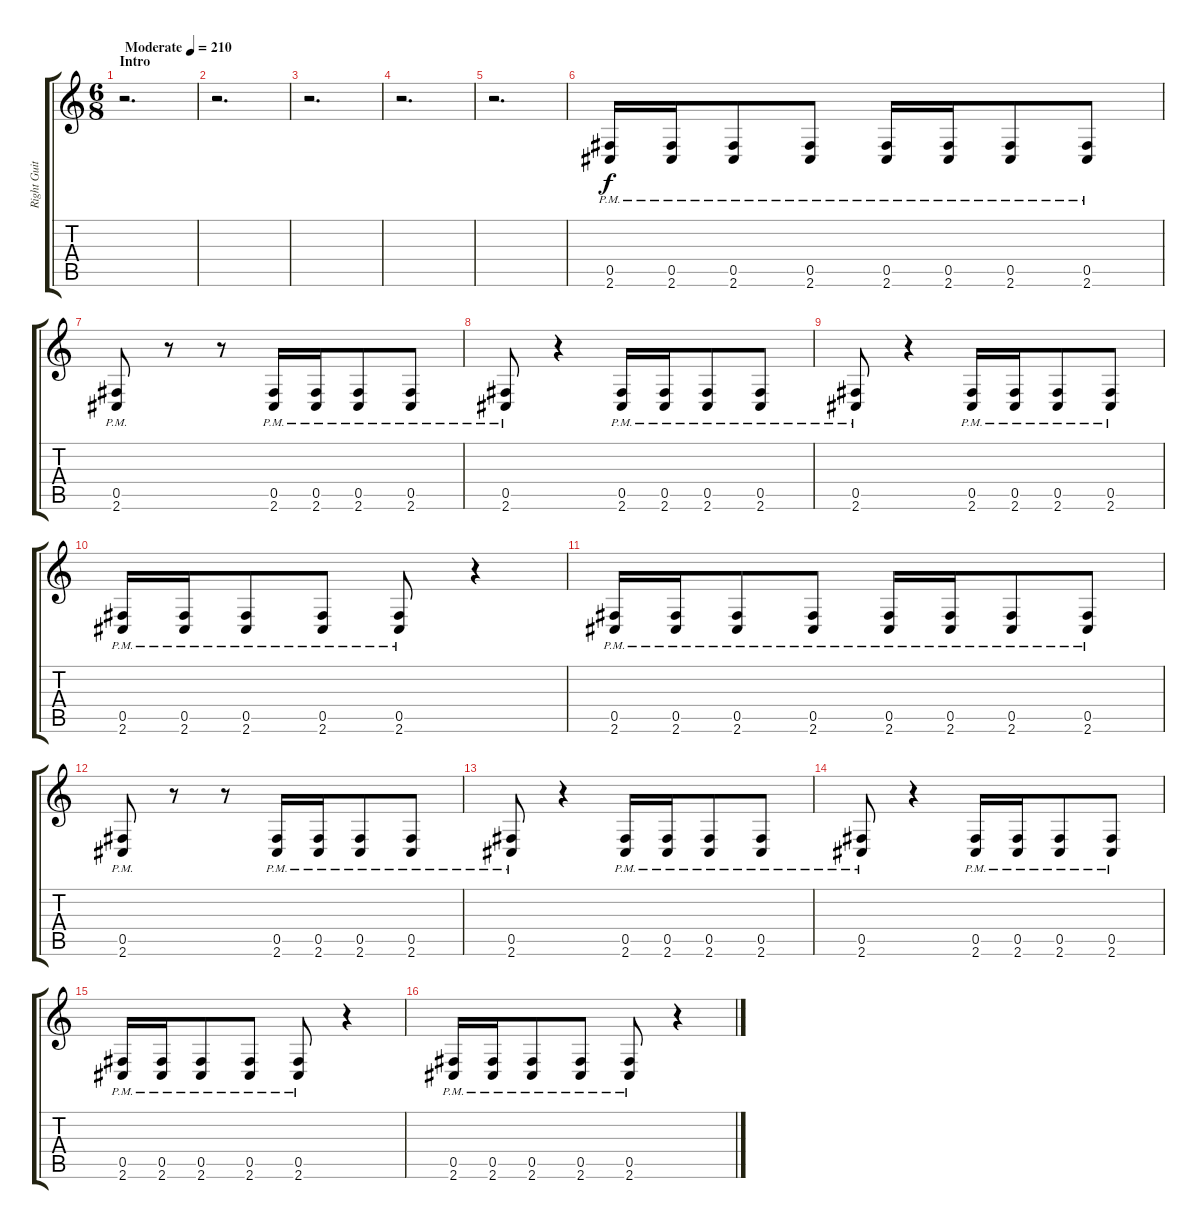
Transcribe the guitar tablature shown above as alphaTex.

\track ("Right Guitar" "Right Guit") {instrument distortionguitar}
\staff {score tabs}
\tuning (Db4 Ab3 E3 B2 Gb2 B1) {hide}
\ts (6 8)
\section ("" "Intro")
\tempo (210 "Moderate")
\clef g2
\ks c
r.2{d dy f instrument distortionguitar} |
r.2{d} |
r.2{d} |
r.2{d} |
r.2{d} |
(0.5{pm} 2.6{pm}).16 (0.5{pm} 2.6{pm}).16 (0.5{pm} 2.6{pm}).8 (0.5{pm} 2.6{pm}).8 (0.5{pm} 2.6{pm}).16 (0.5{pm} 2.6{pm}).16 (0.5{pm} 2.6{pm}).8 (0.5{pm} 2.6{pm}).8 |
(0.5{pm} 2.6{pm}).8 r.8 r.8 (0.5{pm} 2.6{pm}).16 (0.5{pm} 2.6{pm}).16 (0.5{pm} 2.6{pm}).8 (0.5{pm} 2.6{pm}).8 |
(0.5{pm} 2.6{pm}).8 r.4 (0.5{pm} 2.6{pm}).16 (0.5{pm} 2.6{pm}).16 (0.5{pm} 2.6{pm}).8 (0.5{pm} 2.6{pm}).8 |
(0.5{pm} 2.6{pm}).8 r.4 (0.5{pm} 2.6{pm}).16 (0.5{pm} 2.6{pm}).16 (0.5{pm} 2.6{pm}).8 (0.5{pm} 2.6{pm}).8 |
(0.5{pm} 2.6{pm}).16 (0.5{pm} 2.6{pm}).16 (0.5{pm} 2.6{pm}).8 (0.5{pm} 2.6{pm}).8 (0.5{pm} 2.6{pm}).8 r.4 |
(0.5{pm} 2.6{pm}).16 (0.5{pm} 2.6{pm}).16 (0.5{pm} 2.6{pm}).8 (0.5{pm} 2.6{pm}).8 (0.5{pm} 2.6{pm}).16 (0.5{pm} 2.6{pm}).16 (0.5{pm} 2.6{pm}).8 (0.5{pm} 2.6{pm}).8 |
(0.5{pm} 2.6{pm}).8 r.8 r.8 (0.5{pm} 2.6{pm}).16 (0.5{pm} 2.6{pm}).16 (0.5{pm} 2.6{pm}).8 (0.5{pm} 2.6{pm}).8 |
(0.5{pm} 2.6{pm}).8 r.4 (0.5{pm} 2.6{pm}).16 (0.5{pm} 2.6{pm}).16 (0.5{pm} 2.6{pm}).8 (0.5{pm} 2.6{pm}).8 |
(0.5{pm} 2.6{pm}).8 r.4 (0.5{pm} 2.6{pm}).16 (0.5{pm} 2.6{pm}).16 (0.5{pm} 2.6{pm}).8 (0.5{pm} 2.6{pm}).8 |
(0.5{pm} 2.6{pm}).16 (0.5{pm} 2.6{pm}).16 (0.5{pm} 2.6{pm}).8 (0.5{pm} 2.6{pm}).8 (0.5{pm} 2.6{pm}).8 r.4 |
(0.5{pm} 2.6{pm}).16 (0.5{pm} 2.6{pm}).16 (0.5{pm} 2.6{pm}).8 (0.5{pm} 2.6{pm}).8 (0.5{pm} 2.6{pm}).8 r.4
